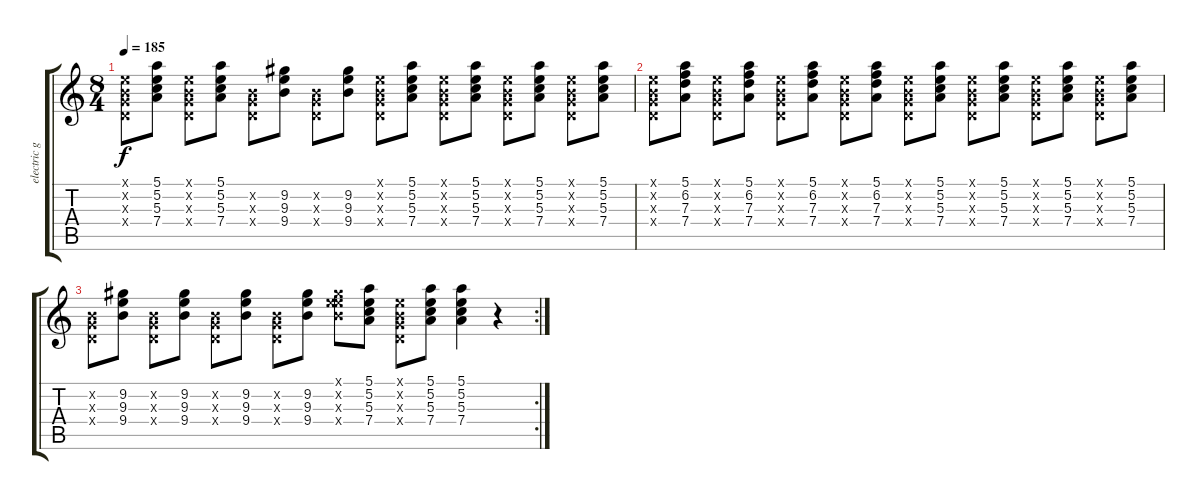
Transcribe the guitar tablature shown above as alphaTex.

\track ("electric guit.2" "electric g") {instrument distortionguitar}
\staff {score tabs}
\tuning (E4 B3 G3 D3 A2 E2) {hide}
\ts (8 4)
\tempo 185
\clef g2
\ks c
(0.1{x} 0.2{x} 0.3{x} 0.4{x}).8{dy f} (5.1 5.2 5.3 7.4).8 (0.1{x} 0.2{x} 0.3{x} 0.4{x}).8 (5.1 5.2 5.3 7.4).8 (0.2{x} 0.3{x} 0.4{x}).8 (9.2 9.3 9.4).8 (0.2{x} 0.3{x} 0.4{x}).8 (9.2 9.3 9.4).8 (0.1{x} 0.2{x} 0.3{x} 0.4{x}).8 (5.1 5.2 5.3 7.4).8 (0.1{x} 0.2{x} 0.3{x} 0.4{x}).8 (5.1 5.2 5.3 7.4).8 (0.1{x} 0.2{x} 0.3{x} 0.4{x}).8 (5.1 5.2 5.3 7.4).8 (0.1{x} 0.2{x} 0.3{x} 0.4{x}).8 (5.1 5.2 5.3 7.4).8 |
(0.1{x} 0.2{x} 0.3{x} 0.4{x}).8 (5.1 6.2 7.3 7.4).8 (0.1{x} 0.2{x} 0.3{x} 0.4{x}).8 (5.1 6.2 7.3 7.4).8 (0.1{x} 0.2{x} 0.3{x} 0.4{x}).8 (5.1 6.2 7.3 7.4).8 (0.1{x} 0.2{x} 0.3{x} 0.4{x}).8 (5.1 6.2 7.3 7.4).8 (0.1{x} 0.2{x} 0.3{x} 0.4{x}).8 (5.1 5.2 5.3 7.4).8 (0.1{x} 0.2{x} 0.3{x} 0.4{x}).8 (5.1 5.2 5.3 7.4).8 (0.1{x} 0.2{x} 0.3{x} 0.4{x}).8 (5.1 5.2 5.3 7.4).8 (0.1{x} 0.2{x} 0.3{x} 0.4{x}).8 (5.1 5.2 5.3 7.4).8 |
\rc 2
(0.2{x} 0.3{x} 0.4{x}).8 (9.2 9.3 9.4).8 (0.2{x} 0.3{x} 0.4{x}).8 (9.2 9.3 9.4).8 (0.2{x} 0.3{x} 0.4{x}).8 (9.2 9.3 9.4).8 (0.2{x} 0.3{x} 0.4{x}).8 (9.2 9.3 9.4).8 (0.1{x} 9.2{x} 9.3{x} 9.4{x}).8 (5.1 5.2 5.3 7.4).8 (0.1{x} 0.2{x} 0.3{x} 0.4{x}).8 (5.1 5.2 5.3 7.4).8 (5.1 5.2 5.3 7.4).4 r.4
